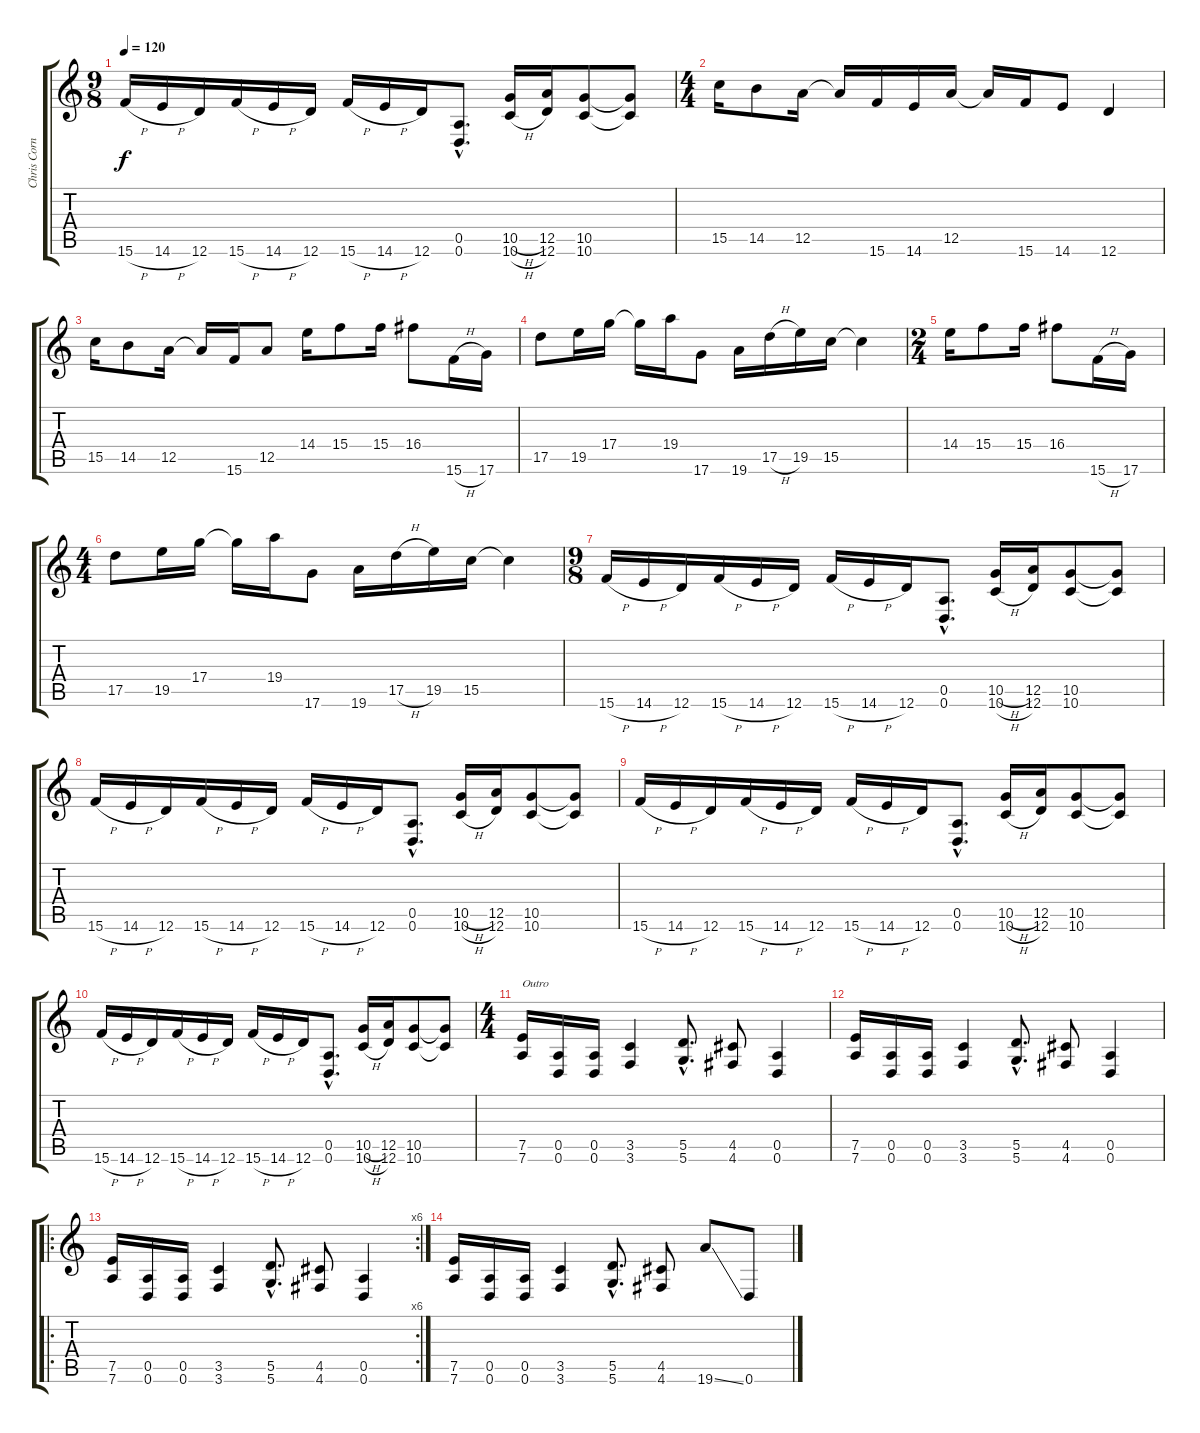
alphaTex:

\track ("Chris Cornell" "Chris Corn") {instrument overdrivenguitar}
\staff {score tabs}
\tuning (B3 B3 G3 D3 A2 D2) {hide}
\ts (9 8)
\tempo 120
\clef g2
\ks c
15.6{h}.16{dy f} 14.6{h}.16 12.6.16 15.6{h}.16 14.6{h}.16 12.6.16 15.6{h}.16 14.6{h}.16 12.6.16 (0.5{hac} 0.6{hac}).8{d} (10.5{h} 10.6{h}).16 (12.5 12.6).16 (10.5 10.6).8 (10.5{t} 10.6{t}).8 |
\ts (4 4)
15.5.16 14.5.8 12.5.16 12.5{t}.16 15.6.16 14.6.16 12.5.16 12.5{t}.16 15.6.16 14.6.8 12.6.4 |
15.5.16 14.5.8 12.5.16 12.5{t}.16 15.6.16 12.5.8 14.4.16 15.4.8 15.4.16 16.4.8 15.6{h}.16 17.6.16 |
17.5.8 19.5.16 17.4.16 17.4{t}.16 19.4.16 17.6.8 19.6.16 17.5{h}.16 19.5.16 15.5.16 15.5{t}.4 |
\ts (2 4)
14.4.16 15.4.8 15.4.16 16.4.8 15.6{h}.16 17.6.16 |
\ts (4 4)
17.5.8 19.5.16 17.4.16 17.4{t}.16 19.4.16 17.6.8 19.6.16 17.5{h}.16 19.5.16 15.5.16 15.5{t}.4 |
\ts (9 8)
15.6{h}.16 14.6{h}.16 12.6.16 15.6{h}.16 14.6{h}.16 12.6.16 15.6{h}.16 14.6{h}.16 12.6.16 (0.5{hac} 0.6{hac}).8{d} (10.5{h} 10.6{h}).16 (12.5 12.6).16 (10.5 10.6).8 (10.5{t} 10.6{t}).8 |
15.6{h}.16 14.6{h}.16 12.6.16 15.6{h}.16 14.6{h}.16 12.6.16 15.6{h}.16 14.6{h}.16 12.6.16 (0.5{hac} 0.6{hac}).8{d} (10.5{h} 10.6{h}).16 (12.5 12.6).16 (10.5 10.6).8 (10.5{t} 10.6{t}).8 |
15.6{h}.16 14.6{h}.16 12.6.16 15.6{h}.16 14.6{h}.16 12.6.16 15.6{h}.16 14.6{h}.16 12.6.16 (0.5{hac} 0.6{hac}).8{d} (10.5{h} 10.6{h}).16 (12.5 12.6).16 (10.5 10.6).8 (10.5{t} 10.6{t}).8 |
15.6{h}.16 14.6{h}.16 12.6.16 15.6{h}.16 14.6{h}.16 12.6.16 15.6{h}.16 14.6{h}.16 12.6.16 (0.5{hac} 0.6{hac}).8{d} (10.5{h} 10.6{h}).16 (12.5 12.6).16 (10.5 10.6).8 (10.5{t} 10.6{t}).8 |
\ts (4 4)
(7.5 7.6).16{txt "Outro"} (0.5 0.6).16 (0.5 0.6).16 (3.5 3.6).4 (5.5{hac} 5.6{hac}).8{d} (4.5 4.6).8 (0.5 0.6).4 |
(7.5 7.6).16 (0.5 0.6).16 (0.5 0.6).16 (3.5 3.6).4 (5.5{hac} 5.6{hac}).8{d} (4.5 4.6).8 (0.5 0.6).4 |
\ro
\rc 6
(7.5 7.6).16 (0.5 0.6).16 (0.5 0.6).16 (3.5 3.6).4 (5.5{hac} 5.6{hac}).8{d} (4.5 4.6).8 (0.5 0.6).4 |
(7.5 7.6).16 (0.5 0.6).16 (0.5 0.6).16 (3.5 3.6).4 (5.5{hac} 5.6{hac}).8{d} (4.5 4.6).8 19.6{ss}.8 0.6.8{volume 0}
